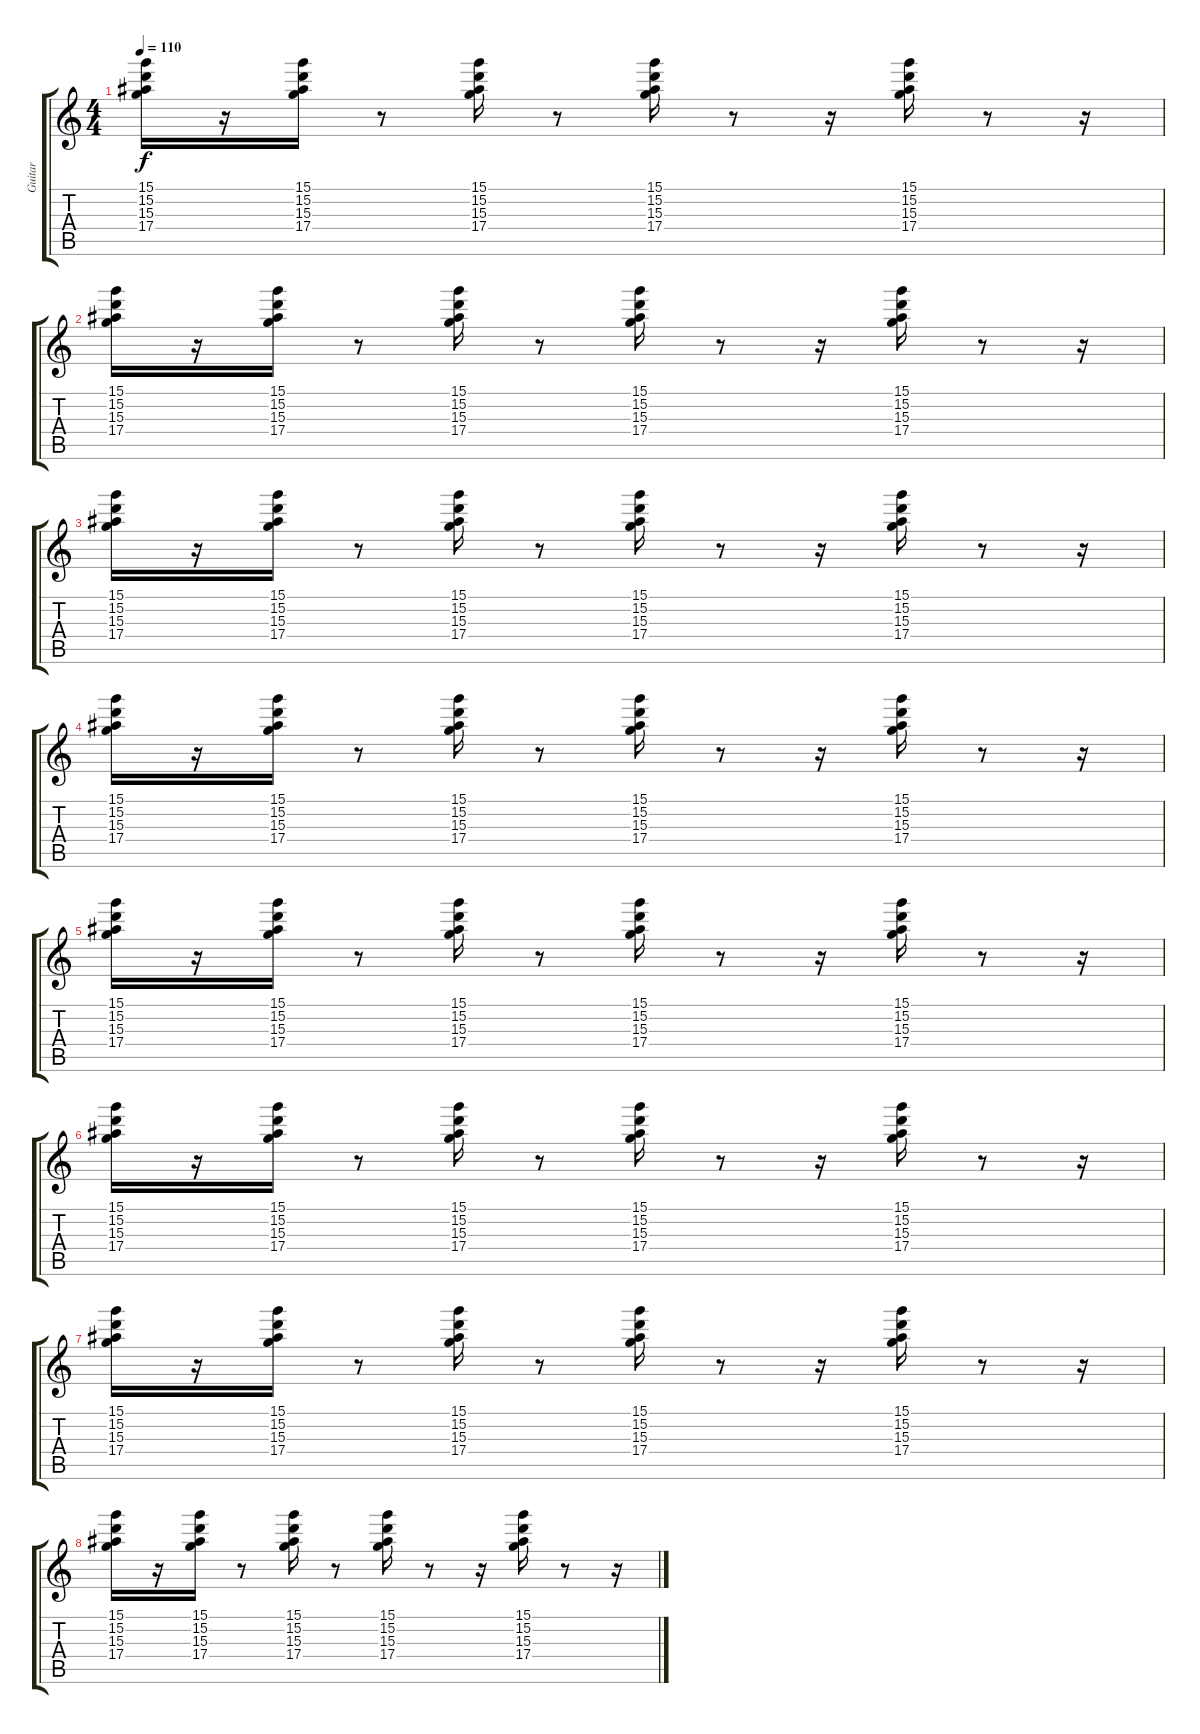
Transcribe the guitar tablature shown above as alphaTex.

\track ("Guitar" "Guitar") {instrument electricguitarclean}
\staff {score tabs}
\tuning (E4 B3 G3 D3 A2 E2) {hide}
\ts (4 4)
\tempo 110
\clef g2
\ks c
(15.1 15.2 15.3 17.4).16{dy f} r.16 (15.1 15.2 15.3 17.4).16 r.8 (15.1 15.2 15.3 17.4).16 r.8 (15.1 15.2 15.3 17.4).16 r.8 r.16 (15.1 15.2 15.3 17.4).16 r.8 r.16 |
(15.1 15.2 15.3 17.4).16 r.16 (15.1 15.2 15.3 17.4).16 r.8 (15.1 15.2 15.3 17.4).16 r.8 (15.1 15.2 15.3 17.4).16 r.8 r.16 (15.1 15.2 15.3 17.4).16 r.8 r.16 |
(15.1 15.2 15.3 17.4).16 r.16 (15.1 15.2 15.3 17.4).16 r.8 (15.1 15.2 15.3 17.4).16 r.8 (15.1 15.2 15.3 17.4).16 r.8 r.16 (15.1 15.2 15.3 17.4).16 r.8 r.16 |
(15.1 15.2 15.3 17.4).16 r.16 (15.1 15.2 15.3 17.4).16 r.8 (15.1 15.2 15.3 17.4).16 r.8 (15.1 15.2 15.3 17.4).16 r.8 r.16 (15.1 15.2 15.3 17.4).16 r.8 r.16 |
(15.1 15.2 15.3 17.4).16 r.16 (15.1 15.2 15.3 17.4).16 r.8 (15.1 15.2 15.3 17.4).16 r.8 (15.1 15.2 15.3 17.4).16 r.8 r.16 (15.1 15.2 15.3 17.4).16 r.8 r.16 |
(15.1 15.2 15.3 17.4).16 r.16 (15.1 15.2 15.3 17.4).16 r.8 (15.1 15.2 15.3 17.4).16 r.8 (15.1 15.2 15.3 17.4).16 r.8 r.16 (15.1 15.2 15.3 17.4).16 r.8 r.16 |
(15.1 15.2 15.3 17.4).16 r.16 (15.1 15.2 15.3 17.4).16 r.8 (15.1 15.2 15.3 17.4).16 r.8 (15.1 15.2 15.3 17.4).16 r.8 r.16 (15.1 15.2 15.3 17.4).16 r.8 r.16 |
(15.1 15.2 15.3 17.4).16 r.16 (15.1 15.2 15.3 17.4).16 r.8 (15.1 15.2 15.3 17.4).16 r.8 (15.1 15.2 15.3 17.4).16 r.8 r.16 (15.1 15.2 15.3 17.4).16 r.8 r.16
